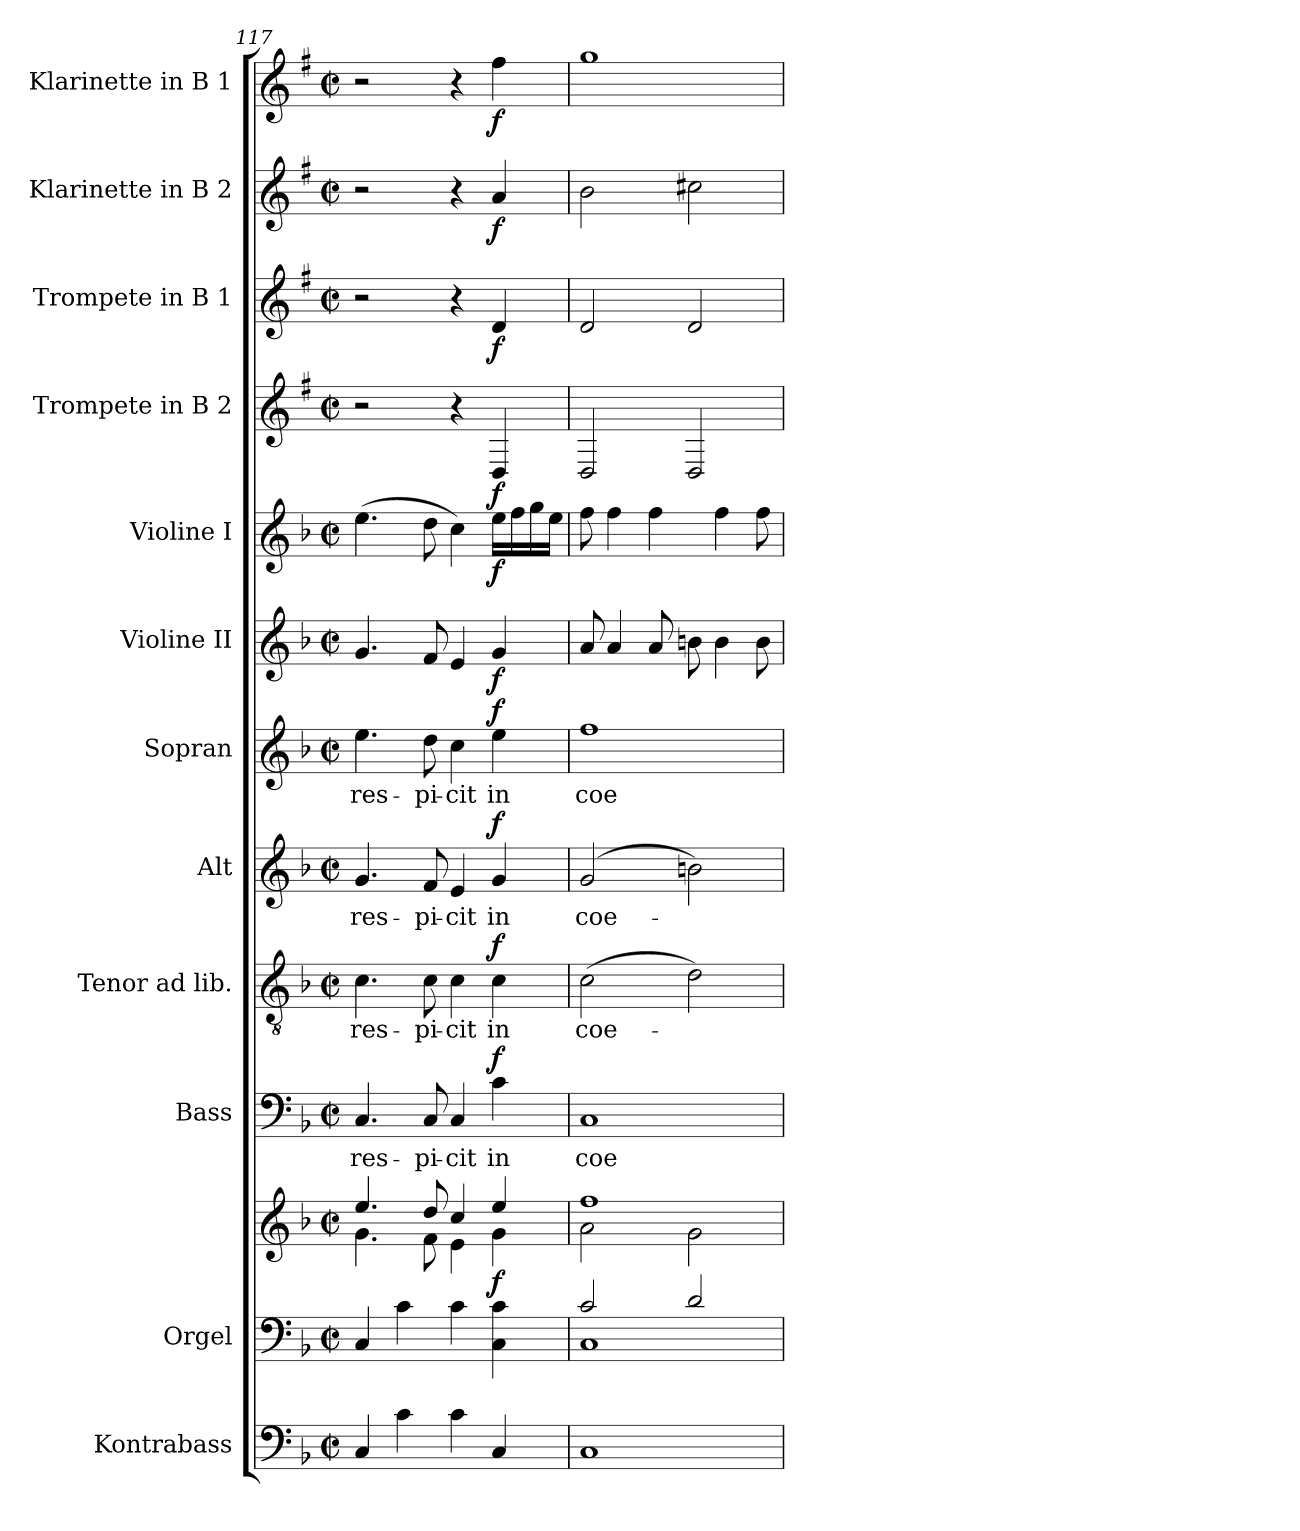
**kern	**kern	**kern	**dynam	**kern	**text	**dynam	**kern	**text	**dynam	**kern	**text	**dynam	**kern	**text	**dynam	**kern	**dynam	**kern	**dynam	**kern	**dynam	**kern	**dynam	**kern	**dynam	**kern	**dynam
*part12	*part11	*part11	*part11	*part10	*part10	*part10	*part9	*part9	*part9	*part8	*part8	*part8	*part7	*part7	*part7	*part6	*part6	*part5	*part5	*part4	*part4	*part3	*part3	*part2	*part2	*part1	*part1
*staff13	*staff12	*staff11	*staff11/12	*staff10	*staff10	*staff10	*staff9	*staff9	*staff9	*staff8	*staff8	*staff8	*staff7	*staff7	*staff7	*staff6	*staff6	*staff5	*staff5	*staff4	*staff4	*staff3	*staff3	*staff2	*staff2	*staff1	*staff1
*I"Kontrabass	*I"Orgel	*	*	*I"Bass	*	*	*I"Tenor ad lib.	*	*	*I"Alt	*	*	*I"Sopran	*	*	*I"Violine II	*	*I"Violine I	*	*I"Trompete in B 2	*	*I"Trompete in B 1	*	*I"Klarinette in B 2	*	*I"Klarinette in B 1	*
*I'Kb.	*I'Org.	*	*	*I'B	*	*	*I'T	*	*	*I'A	*	*	*I'S	*	*	*I'Vl. II	*	*I'Vl. I	*	*	*	*	*	*	*	*	*
*clefF4	*clefF4	*clefG2	*	*clefF4	*	*	*clefGv2	*	*	*clefG2	*	*	*clefG2	*	*	*clefG2	*	*clefG2	*	*clefG2	*	*clefG2	*	*clefG2	*	*clefG2	*
*ITrd7c12	*	*	*	*	*	*	*	*	*	*	*	*	*	*	*	*	*	*	*	*ITrd1c2	*	*ITrd1c2	*	*ITrd1c2	*	*ITrd1c2	*
*k[b-]	*k[b-]	*k[b-]	*	*k[b-]	*	*	*k[b-]	*	*	*k[b-]	*	*	*k[b-]	*	*	*k[b-]	*	*k[b-]	*	*k[b-]	*	*k[b-]	*	*k[b-]	*	*k[b-]	*
*F:	*F:	*F:	*	*F:	*	*	*F:	*	*	*F:	*	*	*F:	*	*	*F:	*	*F:	*	*F:	*	*F:	*	*F:	*	*F:	*
*M2/2	*M2/2	*M2/2	*	*M2/2	*	*	*M2/2	*	*	*M2/2	*	*	*M2/2	*	*	*M2/2	*	*M2/2	*	*M2/2	*	*M2/2	*	*M2/2	*	*M2/2	*
*met(c|)	*met(c|)	*met(c|)	*	*met(c|)	*	*	*met(c|)	*	*	*met(c|)	*	*	*met(c|)	*	*	*met(c|)	*	*met(c|)	*	*met(c|)	*	*met(c|)	*	*met(c|)	*	*met(c|)	*
=117	=117	=117	=117	=117	=117	=117	=117	=117	=117	=117	=117	=117	=117	=117	=117	=117	=117	=117	=117	=117	=117	=117	=117	=117	=117	=117	=117
*	*	*^	*	*	*	*	*	*	*	*	*	*	*	*	*	*	*	*	*	*	*	*	*	*	*	*	*
!	!	!	!	!	!	!LO:LY:b	!	!	!LO:LY:b	!	!	!LO:LY:b	!	!	!LO:LY:b	!	!	!	!	!	!	!	!	!	!	!	!	!
4CC/	4C/	4.ee/	4.g\	.	4.C/	res-	.	4.c\	res-	.	4.g/	res-	.	4.ee\	res-	.	4.g/	.	(>4.ee\	.	2r	.	2r	.	2r	.	2r	.
4C\	4c\	.	.	.	.	.	.	.	.	.	.	.	.	.	.	.	.	.	.	.	.	.	.	.	.	.	.	.
!	!	!	!	!	!	!LO:LY:b	!	!	!LO:LY:b	!	!	!LO:LY:b	!	!	!LO:LY:b	!	!	!	!	!	!	!	!	!	!	!	!	!
.	.	8dd/	8f\	.	8C/	-pi-	.	8c\	-pi-	.	8f/	-pi-	.	8dd\	-pi-	.	8f/	.	8dd\	.	.	.	.	.	.	.	.	.
!	!	!	!	!	!	!LO:LY:b	!	!	!LO:LY:b	!	!	!LO:LY:b	!	!	!LO:LY:b	!	!	!	!	!	!	!	!	!	!	!	!	!
4C\	4c\	4cc/	4e\	.	4C/	-cit	.	4c\	-cit	.	4e/	-cit	.	4cc\	-cit	.	4e/	.	4cc\)	.	4r	.	4r	.	4r	.	4r	.
!	!	!	!	!LO:DY:b	!	!LO:LY:b	!LO:DY:a	!	!LO:LY:b	!LO:DY:a	!	!LO:LY:b	!LO:DY:a	!	!LO:LY:b	!LO:DY:a	!	!LO:DY:b	!	!LO:DY:b	!	!LO:DY:b	!	!LO:DY:b	!	!LO:DY:b	!	!LO:DY:b
4CC/	4C\ 4c\	4ee/	4g\	f	4c\	in	f	4c\	in	f	4g/	in	f	4ee\	in	f	4g/	f	16ee\LL	f	4C/	f	4c/	f	4g/	f	4ee\	f
.	.	.	.	.	.	.	.	.	.	.	.	.	.	.	.	.	.	.	16ff\	.	.	.	.	.	.	.	.	.
.	.	.	.	.	.	.	.	.	.	.	.	.	.	.	.	.	.	.	16gg\	.	.	.	.	.	.	.	.	.
.	.	.	.	.	.	.	.	.	.	.	.	.	.	.	.	.	.	.	16ee\JJ	.	.	.	.	.	.	.	.	.
=118	=118	=118	=118	=118	=118	=118	=118	=118	=118	=118	=118	=118	=118	=118	=118	=118	=118	=118	=118	=118	=118	=118	=118	=118	=118	=118	=118	=118
*	*^	*	*	*	*	*	*	*	*	*	*	*	*	*	*	*	*	*	*	*	*	*	*	*	*	*	*	*
!	!	!	!	!	!	!	!LO:LY:b	!	!	!LO:LY:b	!	!	!LO:LY:b	!	!	!LO:LY:b	!	!	!	!	!	!	!	!	!	!	!	!	!
1CC	2c/	1C	1ff	2a\	.	1C	coe-	.	(>2c\	coe-	.	(2g/	coe-	.	1ff	coe-	.	8a/	.	8ff\	.	2C/	.	2c/	.	2a\	.	1ff	.
.	.	.	.	.	.	.	.	.	.	.	.	.	.	.	.	.	.	4a/	.	4ff\	.	.	.	.	.	.	.	.	.
.	.	.	.	.	.	.	.	.	.	.	.	.	.	.	.	.	.	8a/	.	4ff\	.	.	.	.	.	.	.	.	.
.	2d/	.	.	2g\	.	.	.	.	2d\)	.	.	2bn\)	.	.	.	.	.	8bn\	.	.	.	2C/	.	2c/	.	2bn\	.	.	.
.	.	.	.	.	.	.	.	.	.	.	.	.	.	.	.	.	.	4b\	.	4ff\	.	.	.	.	.	.	.	.	.
.	.	.	.	.	.	.	.	.	.	.	.	.	.	.	.	.	.	8b\	.	8ff\	.	.	.	.	.	.	.	.	.
*	*v	*v	*	*	*	*	*	*	*	*	*	*	*	*	*	*	*	*	*	*	*	*	*	*	*	*	*	*	*
*	*	*v	*v	*	*	*	*	*	*	*	*	*	*	*	*	*	*	*	*	*	*	*	*	*	*	*	*	*
=	=	=	=	=	=	=	=	=	=	=	=	=	=	=	=	=	=	=	=	=	=	=	=	=	=	=	=
*-	*-	*-	*-	*-	*-	*-	*-	*-	*-	*-	*-	*-	*-	*-	*-	*-	*-	*-	*-	*-	*-	*-	*-	*-	*-	*-	*-
